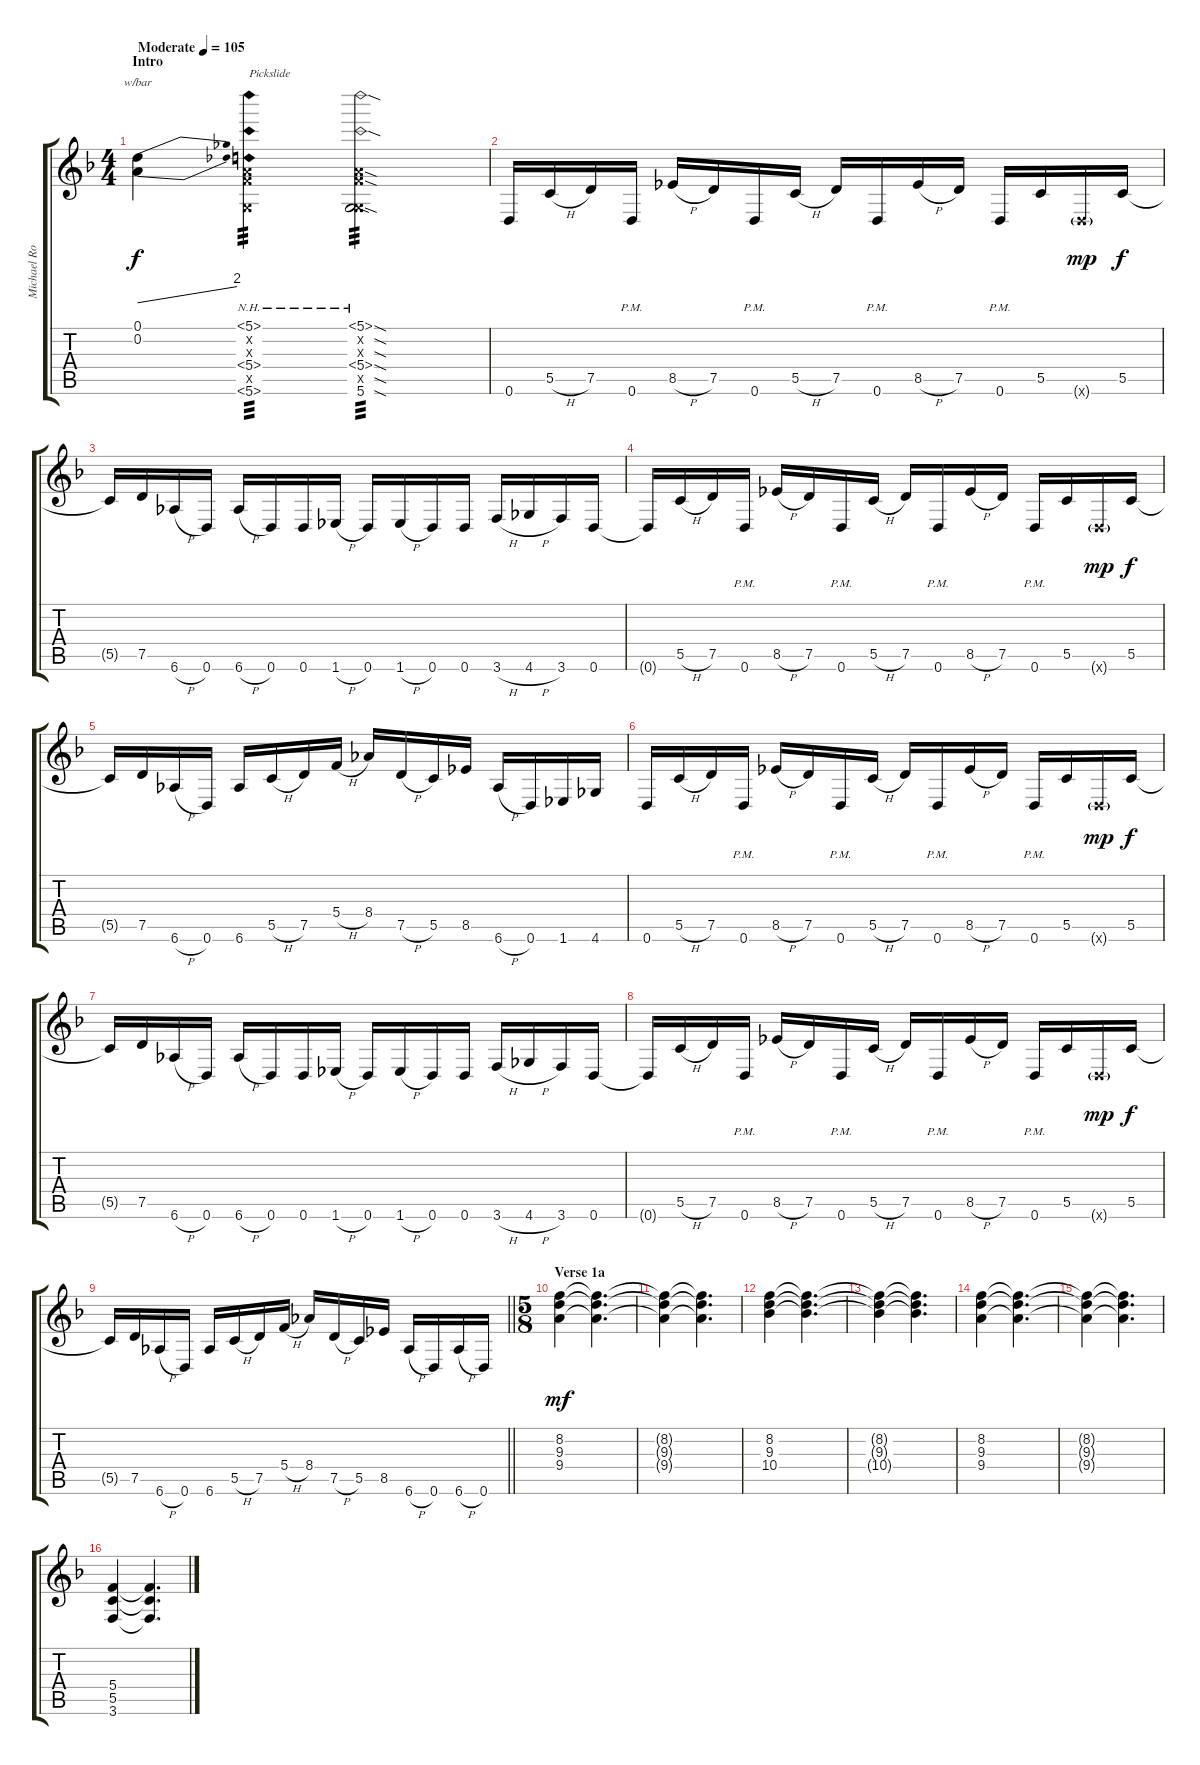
\track ("Michael Romeo Gtr. L" "Michael Ro") {instrument distortionguitar}
\staff {score tabs}
\tuning (D4 A3 F3 C3 G2 D2) {hide}
\ts (4 4)
\section ("" "Intro")
\tempo (105 "Moderate")
\clef g2
\ks dminor
(0.1 0.2).4{tbe (dive default 0 0 60 8) dy f instrument distortionguitar} (5.1{nh} 0.2{x} 0.3{x} 5.4{nh} 0.5{x} 5.6{nh}).4{txt "Pickslide" tp 3} (5.1{nh sod} 0.2{sod x} 0.3{sod x} 5.4{nh sod} 0.5{sod x} 5.6{sod}).2{tp 3} |
0.6.16 5.5{h}.16 7.5.16 0.6{pm}.16 8.5{h}.16 7.5.16 0.6{pm}.16 5.5{h}.16 7.5.16 0.6{pm}.16 8.5{h}.16 7.5.16 0.6{pm}.16 5.5.16 0.6{g x}.16{dy mp} 5.5.16{dy f} |
5.5{t}.16 7.5.16 6.6{h}.16 0.6.16 6.6{h}.16 0.6.16 0.6.16 1.6{h}.16 0.6.16 1.6{h}.16 0.6.16 0.6.16 3.6{h}.16 4.6{h}.16 3.6.16 0.6.16 |
0.6{t}.16 5.5{h}.16 7.5.16 0.6{pm}.16 8.5{h}.16 7.5.16 0.6{pm}.16 5.5{h}.16 7.5.16 0.6{pm}.16 8.5{h}.16 7.5.16 0.6{pm}.16 5.5.16 0.6{g x}.16{dy mp} 5.5.16{dy f} |
5.5{t}.16 7.5.16 6.6{h}.16 0.6.16 6.6.16 5.5{h}.16 7.5.16 5.4{h}.16 8.4.16 7.5{h}.16 5.5.16 8.5.16 6.6{h}.16 0.6.16 1.6.16 4.6.16 |
0.6.16 5.5{h}.16 7.5.16 0.6{pm}.16 8.5{h}.16 7.5.16 0.6{pm}.16 5.5{h}.16 7.5.16 0.6{pm}.16 8.5{h}.16 7.5.16 0.6{pm}.16 5.5.16 0.6{g x}.16{dy mp} 5.5.16{dy f} |
5.5{t}.16 7.5.16 6.6{h}.16 0.6.16 6.6{h}.16 0.6.16 0.6.16 1.6{h}.16 0.6.16 1.6{h}.16 0.6.16 0.6.16 3.6{h}.16 4.6{h}.16 3.6.16 0.6.16 |
0.6{t}.16 5.5{h}.16 7.5.16 0.6{pm}.16 8.5{h}.16 7.5.16 0.6{pm}.16 5.5{h}.16 7.5.16 0.6{pm}.16 8.5{h}.16 7.5.16 0.6{pm}.16 5.5.16 0.6{g x}.16{dy mp} 5.5.16{dy f} |
\barLineRight lightlight
5.5{t}.16 7.5.16 6.6{h}.16 0.6.16 6.6.16 5.5{h}.16 7.5.16 5.4{h}.16 8.4.16 7.5{h}.16 5.5.16 8.5.16 6.6{h}.16 0.6.16 6.6{h}.16 0.6.16 |
\ts (5 8)
\section ("" "Verse 1a")
(8.2 9.3 9.4).4{dy mf volume 13} (8.2{t} 9.3{t} 9.4{t}).4{d} |
(8.2{t} 9.3{t} 9.4{t}).4 (8.2{t} 9.3{t} 9.4{t}).4{d} |
(8.2 9.3 10.4).4 (8.2{t} 9.3{t} 10.4{t}).4{d} |
(8.2{t} 9.3{t} 10.4{t}).4 (8.2{t} 9.3{t} 10.4{t}).4{d} |
(8.2 9.3 9.4).4 (8.2{t} 9.3{t} 9.4{t}).4{d} |
(8.2{t} 9.3{t} 9.4{t}).4 (8.2{t} 9.3{t} 9.4{t}).4{d} |
(5.4 5.5 3.6).4 (5.4{t} 5.5{t} 3.6{t}).4{d}
